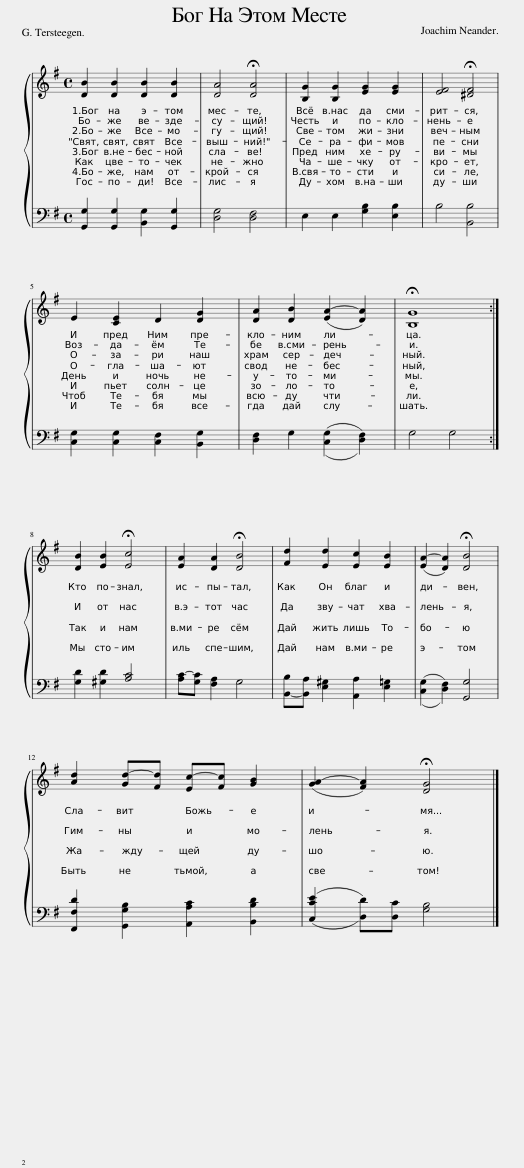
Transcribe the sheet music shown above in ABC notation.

X:1
%%score { 1 | 2 }
L:1/8
M:4/4
I:linebreak $
K:G
V:1 treble
V:2 bass
V:1
 [DB]2 [DB]2 [DB]2 [DB]2 | [DA]4 !fermata![DA]4 | [B,G]2 [B,G]2 [EG]2 [EG]2 | [EF]4 !fermata![^DF]4 |$ E2 [CE]2 D2 [DG]2 | %5
 [DA]2 [DB]2 ([EA-]2 [DA]2) | !fermata![B,G]8 :|$ [DB]2 [EB]2 !fermata![Ec]4 | [EA]2 [DA]2 !fermata![DB]4 | [Fd]2 [Ed]2 [Ec]2 [EB]2 | %10
 ([EA-]2 [DA]2) !fermata![DB]4 |$ [Ad]2 [Gd-][Fd] [Ec-][Fc] [GB]2 | ([GA-]2 [FA]2) !fermata![DG]4 |] %13
V:2
 [G,,G,]2 [G,,G,]2 [B,,G,]2 [G,,G,]2 | [D,G,]4 [D,F,]4 | E,2 E,2 [G,B,]2 [E,B,]2 | B,4 [B,,B,]4 |$ [C,G,]2 [C,G,]2 [C,F,]2 [B,,G,]2 | %5
 [D,F,]2 G,2 (([C,G,]2 [D,F,]2)) | G,4 G,4 :|$ [G,D]2 [^G,D]2 [A,C]4 | [A,C-][G,C] [F,A,]2 G,4 | [B,,-B,][B,,A,] [E,^G,]2 [A,,A,]2 [E,=G,]2 | %10
 (([C,G,]2 [D,F,]2)) [G,,G,]4 |$ [F,,F,D]2 [G,,G,B,]2 [A,,A,C]2 [B,,B,D]2 | (([C,CE]2 [D,D]))[D,C] [G,B,]4 |] %13
